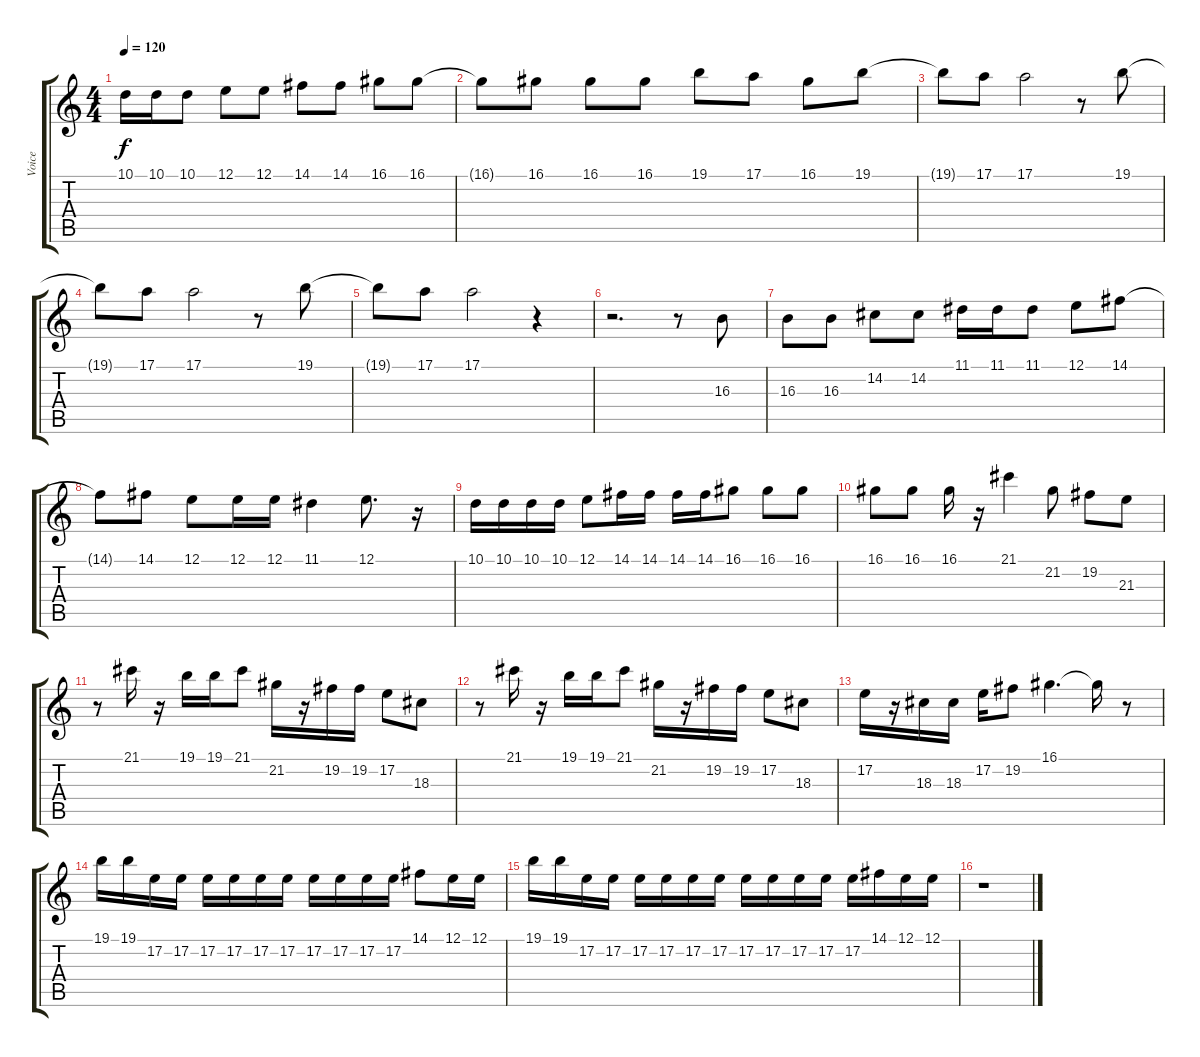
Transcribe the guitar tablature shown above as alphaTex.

\track ("Voice" "Voice") {instrument frenchhorn}
\staff {score tabs}
\tuning (E4 B3 G3 D3 A2 E2) {hide}
\ts (4 4)
\tempo 120
\clef g2
\ks c
10.1.16{dy f} 10.1.16 10.1.8 12.1.8 12.1.8 14.1.8 14.1.8 16.1.8 16.1.8 |
16.1{t}.8 16.1.8 16.1.8 16.1.8 19.1.8 17.1.8 16.1.8 19.1.8 |
19.1{t}.8 17.1.8 17.1.2 r.8 19.1.8 |
19.1{t}.8 17.1.8 17.1.2 r.8 19.1.8 |
19.1{t}.8 17.1.8 17.1.2 r.4 |
r.2{d} r.8 16.3.8 |
16.3.8 16.3.8 14.2.8 14.2.8 11.1.16 11.1.16 11.1.8 12.1.8 14.1.8 |
14.1{t}.8 14.1.8 12.1.8 12.1.16 12.1.16 11.1.4 12.1.8{d} r.16 |
10.1.16 10.1.16 10.1.16 10.1.16 12.1.8 14.1.16 14.1.16 14.1.16 14.1.16 16.1.8 16.1.8 16.1.8 |
16.1.8 16.1.8 16.1.16 r.16 21.1.4 21.2.8 19.2.8 21.3.8 |
r.8 21.1.16 r.16 19.1.16 19.1.16 21.1.8 21.2.16 r.16 19.2.16 19.2.16 17.2.8 18.3.8 |
r.8 21.1.16 r.16 19.1.16 19.1.16 21.1.8 21.2.16 r.16 19.2.16 19.2.16 17.2.8 18.3.8 |
17.2.16 r.16 18.3.16 18.3.16 17.2.16 19.2.8 16.1.4{d} 16.1{t}.16 r.8 |
19.1.16 19.1.16 17.2.16 17.2.16 17.2.16 17.2.16 17.2.16 17.2.16 17.2.16 17.2.16 17.2.16 17.2.16 14.1.8 12.1.16 12.1.16 |
19.1.16 19.1.16 17.2.16 17.2.16 17.2.16 17.2.16 17.2.16 17.2.16 17.2.16 17.2.16 17.2.16 17.2.16 17.2.16 14.1.16 12.1.16 12.1.16 |
r.1
